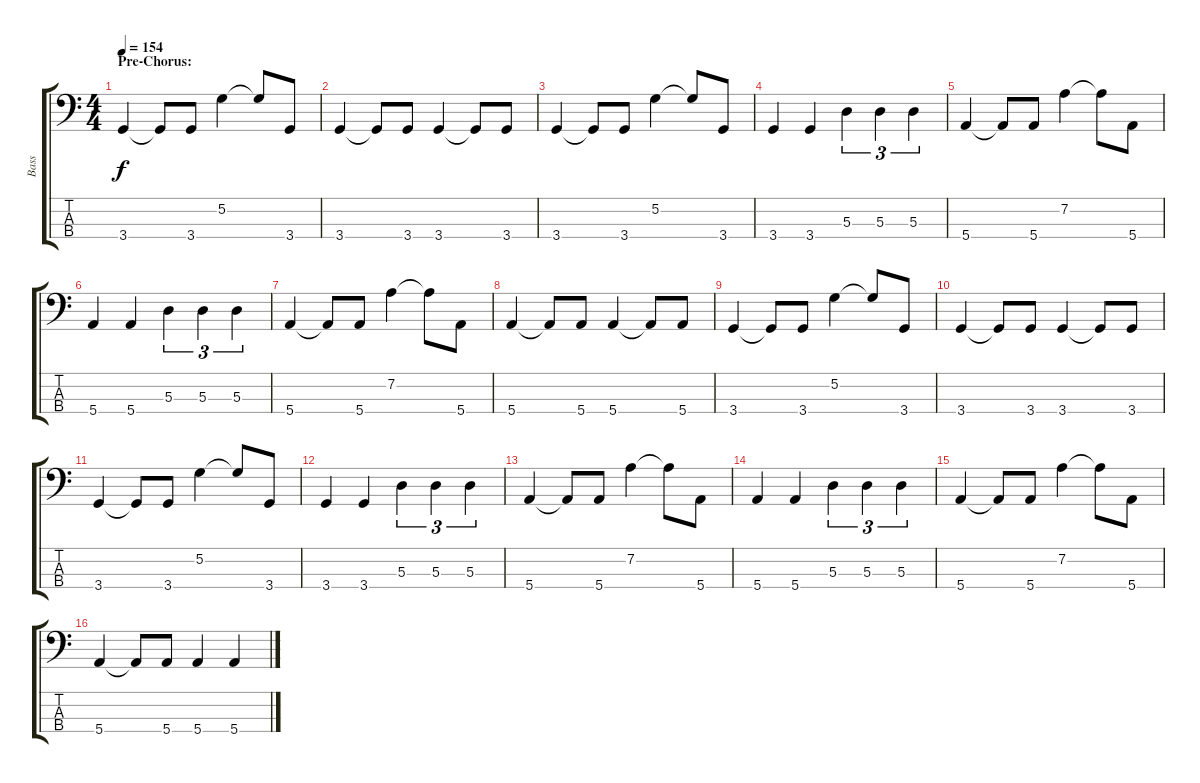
\track ("Bass" "Bass") {instrument electricbasspick}
\staff {score tabs}
\tuning (G2 D2 A1 E1) {hide}
\ts (4 4)
\section ("" "Pre-Chorus:")
\tempo 154
\clef f4
\ks c
3.4.4{dy f} 3.4{t}.8 3.4.8 5.2.4 5.2{t}.8 3.4.8 |
3.4.4 3.4{t}.8 3.4.8 3.4.4 3.4{t}.8 3.4.8 |
3.4.4 3.4{t}.8 3.4.8 5.2.4 5.2{t}.8 3.4.8 |
3.4.4 3.4.4 5.3.4{tu (3 2)} 5.3.4{tu (3 2)} 5.3.4{tu (3 2)} |
5.4.4 5.4{t}.8 5.4.8 7.2.4 7.2{t}.8 5.4.8 |
5.4.4 5.4.4 5.3.4{tu (3 2)} 5.3.4{tu (3 2)} 5.3.4{tu (3 2)} |
5.4.4 5.4{t}.8 5.4.8 7.2.4 7.2{t}.8 5.4.8 |
5.4.4 5.4{t}.8 5.4.8 5.4.4 5.4{t}.8 5.4.8 |
3.4.4 3.4{t}.8 3.4.8 5.2.4 5.2{t}.8 3.4.8 |
3.4.4 3.4{t}.8 3.4.8 3.4.4 3.4{t}.8 3.4.8 |
3.4.4 3.4{t}.8 3.4.8 5.2.4 5.2{t}.8 3.4.8 |
3.4.4 3.4.4 5.3.4{tu (3 2)} 5.3.4{tu (3 2)} 5.3.4{tu (3 2)} |
5.4.4 5.4{t}.8 5.4.8 7.2.4 7.2{t}.8 5.4.8 |
5.4.4 5.4.4 5.3.4{tu (3 2)} 5.3.4{tu (3 2)} 5.3.4{tu (3 2)} |
5.4.4 5.4{t}.8 5.4.8 7.2.4 7.2{t}.8 5.4.8 |
5.4.4 5.4{t}.8 5.4.8 5.4.4 5.4.4
